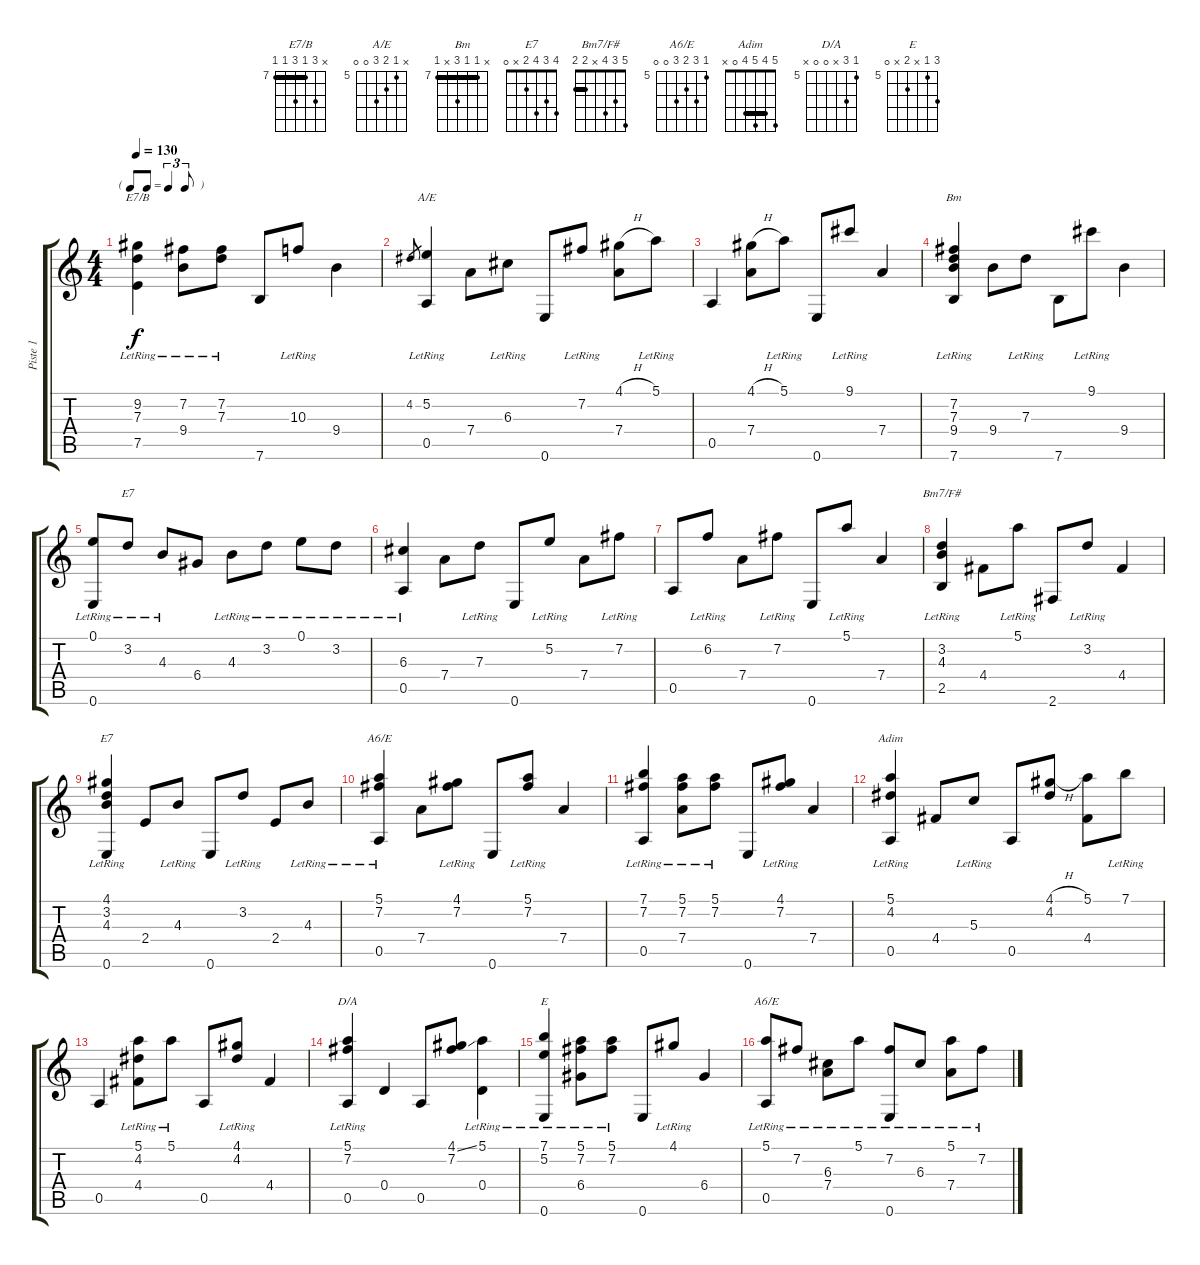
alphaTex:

\track ("Piste 1" "Piste 1") {instrument electricbassfinger}
\staff {score tabs}
\tuning (E4 B3 G3 D3 A2 E2) {hide}
\chord ("E7/B" x 9 7 9 7 7) {firstfret 7 barre 7}
\chord ("A/E" x 5 6 7 0 0) {firstfret 5}
\chord ("Bm" x 7 7 9 x 7) {firstfret 7 barre 7}
\chord ("E7" 0 3 4 6 x 0) {firstfret 3}
\chord ("Bm7/F#" 5 3 4 x 2 2) {barre 2}
\chord ("E7" 4 3 4 2 x 0)
\chord ("A6/E" 5 7 x 7 0 0) {firstfret 5}
\chord ("Adim" 5 4 5 4 0 x) {barre 4}
\chord ("D/A" 5 7 x 0 0 x) {firstfret 5}
\chord ("E" 7 5 x 6 x 0) {firstfret 5}
\chord ("A6/E" 5 7 6 7 0 0) {firstfret 5}
\ts (4 4)
\tf triplet8th
\tempo 130
\clef g2
\ks c
(9.2{lr} 7.3{lr} 7.5).4{ch "E7/B" dy f} (7.2{lr} 9.4).8 (7.2{lr} 7.3{lr}).8 7.6.8 10.3{lr}.8 9.4.4 |
4.2.8{gr} (5.2{lr} 0.5).4{ch "A/E"} 7.4.8 6.3{lr}.8 0.6.8 7.2{lr}.8 (4.1{h} 7.4).8 5.1{lr}.8 |
0.5.4 (4.1{h} 7.4).8 5.1{lr}.8 0.6.8 9.1{lr}.8 7.4.4 |
(7.2{lr} 7.3{lr} 9.4 7.6).4{ch "Bm"} 9.4.8 7.3{lr}.8 7.6.8 9.1{lr}.8 9.4.4 |
(0.1{lr} 0.6).8 3.2{lr}.8{ch "E7"} 4.3{lr}.8 6.4.8 4.3{lr}.8 3.2{lr}.8 0.1{lr}.8 3.2{lr}.8 |
(6.3{lr} 0.5).4 7.4.8 7.3{lr}.8 0.6.8 5.2{lr}.8 7.4.8 7.2{lr}.8 |
0.5.8 6.2{lr}.8 7.4.8 7.2{lr}.8 0.6.8 5.1{lr}.8 7.4.4 |
(3.2{lr} 4.3{lr} 2.5).4{ch "Bm7/F#"} 4.4.8 5.1{lr}.8 2.6.8 3.2{lr}.8 4.4.4 |
(4.1{lr} 3.2{lr} 4.3{lr} 0.6).4{ch "E7"} 2.4.8 4.3{lr}.8 0.6.8 3.2{lr}.8 2.4.8 4.3{lr}.8 |
(5.1{lr} 7.2{lr} 0.5).4{ch "A6/E"} 7.4.8 (4.1{lr} 7.2{lr}).8 0.6.8 (5.1{lr} 7.2{lr}).8 7.4.4 |
(7.1{lr} 7.2{lr} 0.5).4 (5.1{lr} 7.2{lr} 7.4).8 (5.1{lr} 7.2{lr}).8 0.6.8 (4.1{lr} 7.2{lr}).8 7.4.4 |
(5.1{lr} 4.2{lr} 0.5).4{ch "Adim"} 4.4.8 5.3{lr}.8 0.5.8 (4.1{h} 4.2).8 (5.1 4.4).8 7.1{lr}.8 |
0.5.4 (5.1{lr} 4.2{lr} 4.4).8 5.1{lr}.8 0.5.8 (4.1{lr} 4.2{lr}).8 4.4.4 |
(5.1{lr} 7.2{lr} 0.5).4{ch "D/A"} 0.4.4 0.5.8 (4.1{ss} 7.2).8 (5.1{lr} 0.4).4 |
(7.1{lr} 5.2{lr} 0.6).4{ch "E"} (5.1{lr} 7.2{lr} 6.4).8 (5.1{lr} 7.2{lr}).8 0.6.8 4.1{lr}.8 6.4.4 |
(5.1{lr} 0.5).8{ch "A6/E"} 7.2{lr}.8 (6.3{lr} 7.4).8 5.1{lr}.8 (7.2{lr} 0.6).8 6.3{lr}.8 (5.1{lr} 7.4).8 7.2{lr}.8
